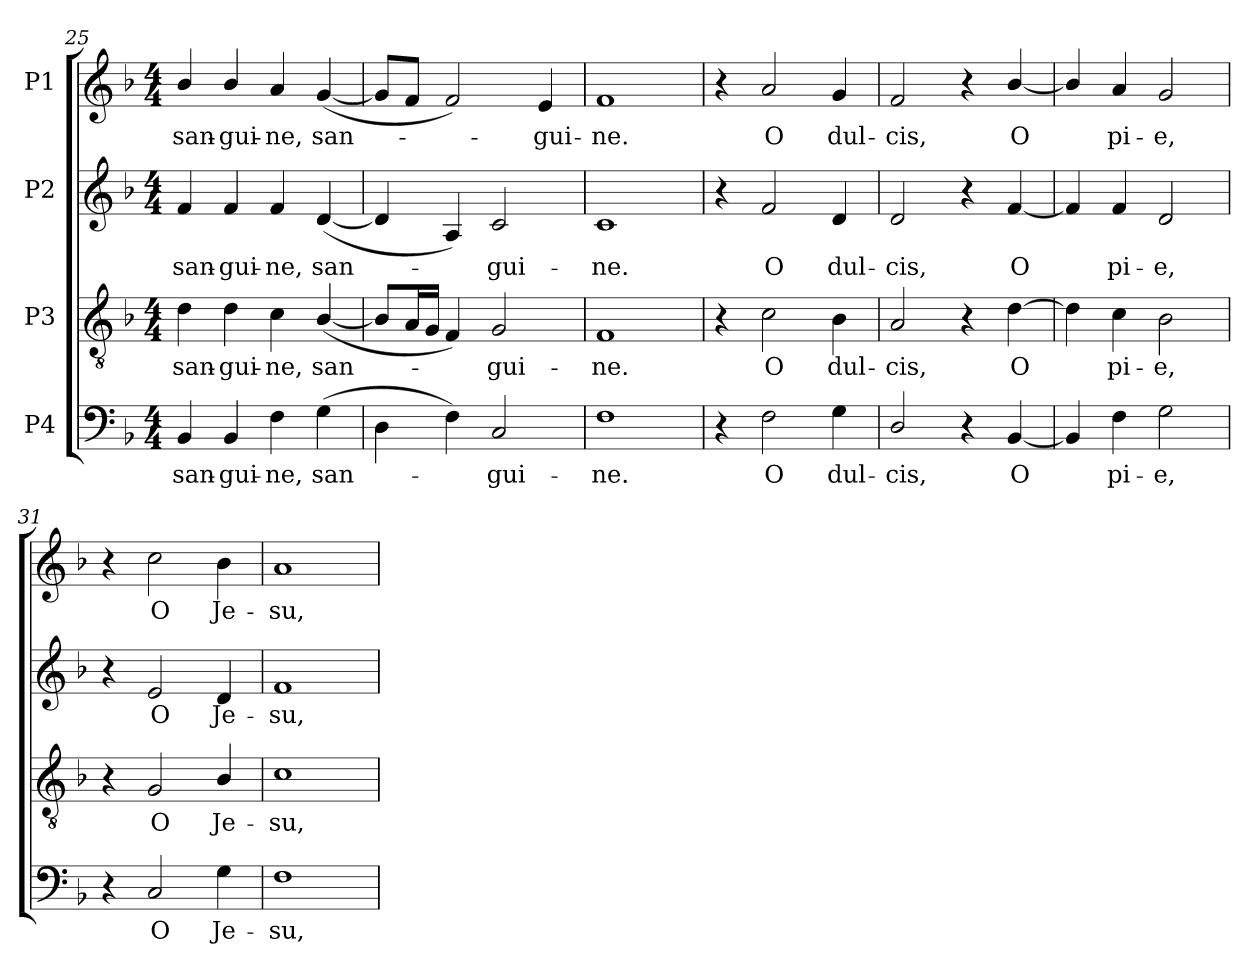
**kern	**text	**kern	**text	**kern	**text	**kern	**text
*part4	*part4	*part3	*part3	*part2	*part2	*part1	*part1
*staff4	*staff4	*staff3	*staff3	*staff2	*staff2	*staff1	*staff1
*I"P4	*	*I"P3	*	*I"P2	*	*I"P1	*
*clefF4	*	*clefGv2	*	*clefG2	*	*clefG2	*
*	*	*ITrd7c12	*	*	*	*	*
*k[b-]	*	*k[b-]	*	*k[b-]	*	*k[b-]	*
*F:	*	*F:	*	*F:	*	*F:	*
*M4/4	*	*M4/4	*	*M4/4	*	*M4/4	*
=25	=25	=25	=25	=25	=25	=25	=25
!	!LO:LY:b:color=#000000	!	!	!	!	!	!
!	!	!	!LO:LY:b:color=#000000	!	!	!	!
!	!	!	!	!	!LO:LY:b:color=#000000	!	!
!	!	!	!	!	!	!	!LO:LY:b:color=#000000
4BB-i/	san-	4Di\	san-	4fi/	san-	4b-i/	san-
!	!LO:LY:b:color=#000000	!	!	!	!	!	!
!	!	!	!LO:LY:b:color=#000000	!	!	!	!
!	!	!	!	!	!LO:LY:b:color=#000000	!	!
!	!	!	!	!	!	!	!LO:LY:b:color=#000000
4BB-i/	-gui-	4Di\	-gui-	4fi/	-gui-	4b-i/	-gui-
!	!LO:LY:b:color=#000000	!	!	!	!	!	!
!	!	!	!LO:LY:b:color=#000000	!	!	!	!
!	!	!	!	!	!LO:LY:b:color=#000000	!	!
!	!	!	!	!	!	!	!LO:LY:b:color=#000000
4Fi\	-ne,	4Ci\	-ne,	4fi/	-ne,	4ai/	-ne,
!	!LO:LY:b:color=#000000	!	!	!	!	!	!
!	!	!	!LO:LY:b:color=#000000	!	!	!	!
!	!	!	!	!	!LO:LY:b:color=#000000	!	!
!	!	!	!	!	!	!	!LO:LY:b:color=#000000
(4Gi\	san-	([4BB-i/	san-	([4di/	san-	([4gi/	san-
=26	=26	=26	=26	=26	=26	=26	=26
4Di\	.	8BB-i/L]	.	4di/]	.	8gi/L]	.
.	.	16AAi/L	.	.	.	8fi/J	.
.	.	16GGi/JJ	.	.	.	.	.
4Fi\)	.	4FFi/)	.	4Ai/)	.	2fi/)	.
!	!LO:LY:b:color=#000000	!	!	!	!	!	!
!	!	!	!LO:LY:b:color=#000000	!	!	!	!
!	!	!	!	!	!LO:LY:b:color=#000000	!	!
2Ci/	-gui-	2GGi/	-gui-	2ci/	-gui-	.	.
!	!	!	!	!	!	!	!LO:LY:b:color=#000000
.	.	.	.	.	.	4ei/	-gui-
=27	=27	=27	=27	=27	=27	=27	=27
!	!LO:LY:b:color=#000000	!	!	!	!	!	!
!	!	!	!LO:LY:b:color=#000000	!	!	!	!
!	!	!	!	!	!LO:LY:b:color=#000000	!	!
!	!	!	!	!	!	!	!LO:LY:b:color=#000000
1Fi	-ne.	1FFi	-ne.	1ci	-ne.	1fi	-ne.
!!LO:LB:g=z
=28	=28	=28	=28	=28	=28	=28	=28
4r	.	4r	.	4r	.	4r	.
!	!LO:LY:b:color=#000000	!	!	!	!	!	!
!	!	!	!LO:LY:b:color=#000000	!	!	!	!
!	!	!	!	!	!LO:LY:b:color=#000000	!	!
!	!	!	!	!	!	!	!LO:LY:b:color=#000000
2Fi\	O	2Ci\	O	2fi/	O	2ai/	O
!	!LO:LY:b:color=#000000	!	!	!	!	!	!
!	!	!	!LO:LY:b:color=#000000	!	!	!	!
!	!	!	!	!	!LO:LY:b:color=#000000	!	!
!	!	!	!	!	!	!	!LO:LY:b:color=#000000
4Gi\	dul-	4BB-i\	dul-	4di/	dul-	4gi/	dul-
=29	=29	=29	=29	=29	=29	=29	=29
!	!LO:LY:b:color=#000000	!	!	!	!	!	!
!	!	!	!LO:LY:b:color=#000000	!	!	!	!
!	!	!	!	!	!LO:LY:b:color=#000000	!	!
!	!	!	!	!	!	!	!LO:LY:b:color=#000000
2Di/	-cis,	2AAi/	-cis,	2di/	-cis,	2fi/	-cis,
4r	.	4r	.	4r	.	4r	.
!	!LO:LY:b:color=#000000	!	!	!	!	!	!
!	!	!	!LO:LY:b:color=#000000	!	!	!	!
!	!	!	!	!	!LO:LY:b:color=#000000	!	!
!	!	!	!	!	!	!	!LO:LY:b:color=#000000
[4BB-i/	O	[4Di\	O	[4fi/	O	[4b-i/	O
=30	=30	=30	=30	=30	=30	=30	=30
4BB-i/]	.	4Di\]	.	4fi/]	.	4b-i/]	.
!	!LO:LY:b:color=#000000	!	!	!	!	!	!
!	!	!	!LO:LY:b:color=#000000	!	!	!	!
!	!	!	!	!	!LO:LY:b:color=#000000	!	!
!	!	!	!	!	!	!	!LO:LY:b:color=#000000
4Fi\	pi-	4Ci\	pi-	4fi/	pi-	4ai/	pi-
!	!LO:LY:b:color=#000000	!	!	!	!	!	!
!	!	!	!LO:LY:b:color=#000000	!	!	!	!
!	!	!	!	!	!LO:LY:b:color=#000000	!	!
!	!	!	!	!	!	!	!LO:LY:b:color=#000000
2Gi\	-e,	2BB-i\	-e,	2di/	-e,	2gi/	-e,
=31	=31	=31	=31	=31	=31	=31	=31
4r	.	4r	.	4r	.	4r	.
!	!LO:LY:b:color=#000000	!	!	!	!	!	!
!	!	!	!LO:LY:b:color=#000000	!	!	!	!
!	!	!	!	!	!LO:LY:b:color=#000000	!	!
!	!	!	!	!	!	!	!LO:LY:b:color=#000000
2Ci/	O	2GGi/	O	2ei/	O	2cci\	O
!	!LO:LY:b:color=#000000	!	!	!	!	!	!
!	!	!	!LO:LY:b:color=#000000	!	!	!	!
!	!	!	!	!	!LO:LY:b:color=#000000	!	!
!	!	!	!	!	!	!	!LO:LY:b:color=#000000
4Gi\	Je-	4BB-i/	Je-	4di/	Je-	4b-i\	Je-
=32	=32	=32	=32	=32	=32	=32	=32
!	!LO:LY:b:color=#000000	!	!	!	!	!	!
!	!	!	!LO:LY:b:color=#000000	!	!	!	!
!	!	!	!	!	!LO:LY:b:color=#000000	!	!
!	!	!	!	!	!	!	!LO:LY:b:color=#000000
1Fi	-su,	1Ci	-su,	1fi	-su,	1ai	-su,
=	=	=	=	=	=	=	=
*-	*-	*-	*-	*-	*-	*-	*-
